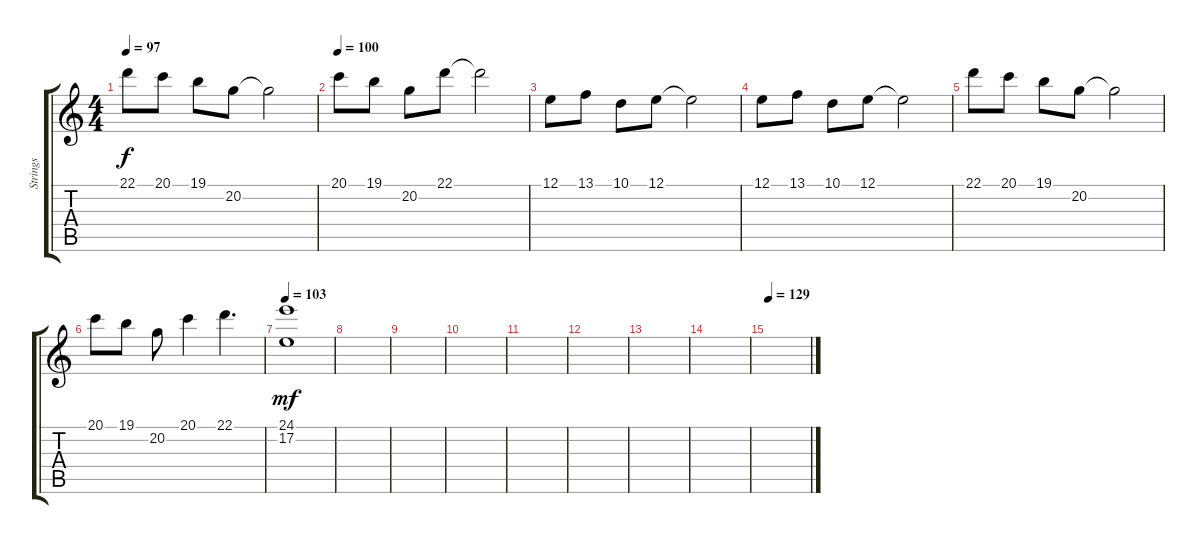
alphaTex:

\track ("Strings" "Strings") {instrument synthstrings1}
\staff {score tabs}
\tuning (E4 B3 G3 D3 A2 E2) {hide}
\ts (4 4)
\tempo 97
\clef g2
\ks c
22.1.8{dy f} 20.1.8 19.1.8 20.2.8 20.2{t}.2 |
\tempo 100
20.1.8 19.1.8 20.2.8 22.1.8 22.1{t}.2 |
12.1.8 13.1.8 10.1.8 12.1.8 12.1{t}.2 |
12.1.8 13.1.8 10.1.8 12.1.8 12.1{t}.2 |
22.1.8 20.1.8 19.1.8 20.2.8 20.2{t}.2 |
20.1.8 19.1.8 20.2.8 20.1.4 22.1.4{d} |
\tempo 103
(24.1 17.2).1{dy mf} |
|
|
|
|
|
|
|
\tempo 129
